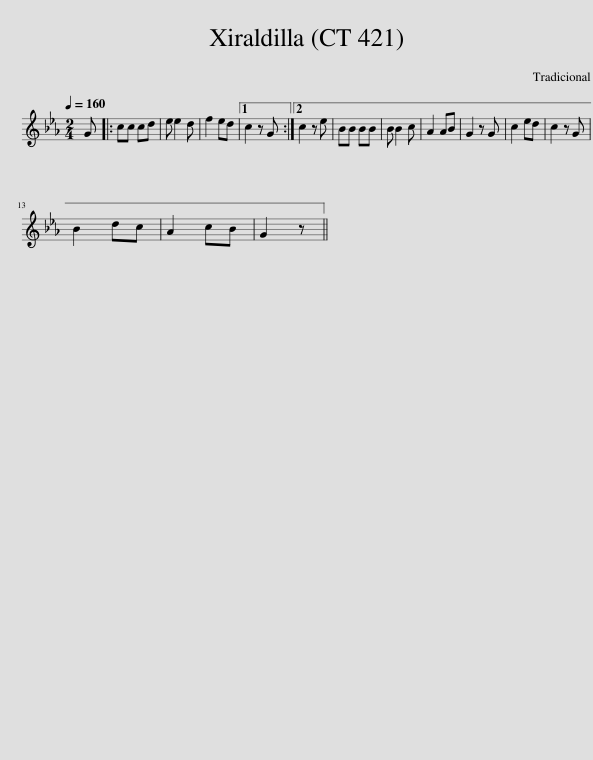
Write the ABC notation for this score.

X:1
L:1/8
Q:1/4=160
M:2/4
I:linebreak $
K:Cmin
V:1 treble
V:1
 G |: cc cd | e e2 d | f2 ed |1 c2 z G :|2 %5
 c2 z e | BB BB | B B2 c | A2 AB | G2 z G | %10
 c2 ed | c2 z G |$ B2 dc | A2 cB | G2 z || %15
